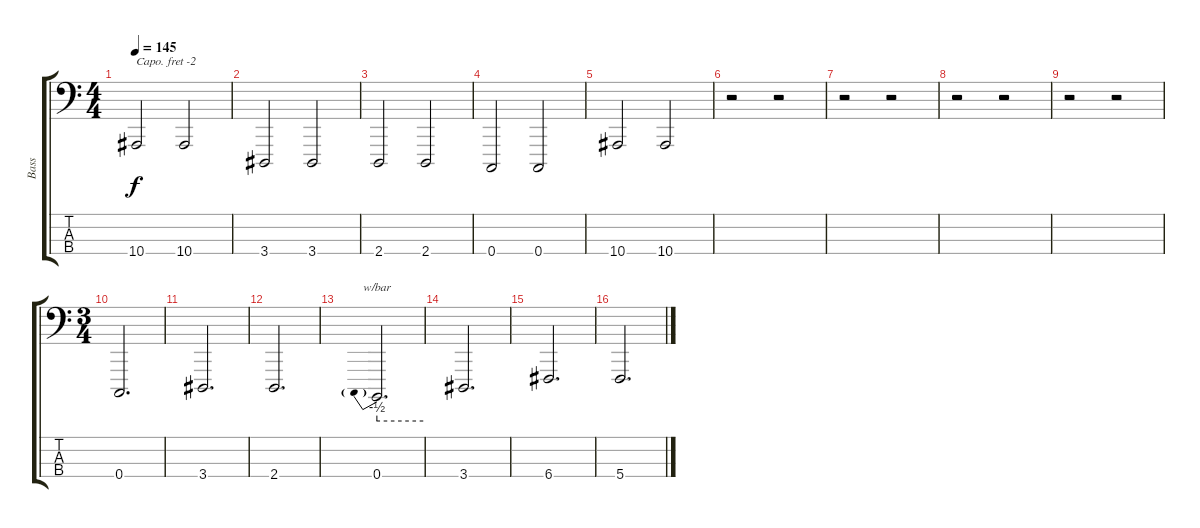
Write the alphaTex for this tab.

\track ("Bass" "Bass") {instrument acousticgrandpiano}
\staff {score tabs}
\capo -2
\tuning (G2 D2 A1 D1) {hide}
\ts (4 4)
\tempo 145
\clef f4
\ks c
10.4.2{dy f} 10.4.2 |
3.4.2 3.4.2 |
2.4.2 2.4.2 |
0.4.2 0.4.2 |
10.4.2 10.4.2 |
r.2 r.2 |
r.2 r.2 |
r.2 r.2 |
r.2 r.2 |
\ts (3 4)
0.4.2{d} |
3.4.2{d} |
2.4.2{d} |
0.4.2{d tbe (predive default 0 -2 60 -2)} |
3.4.2{d} |
6.4.2{d} |
5.4.2{d}
